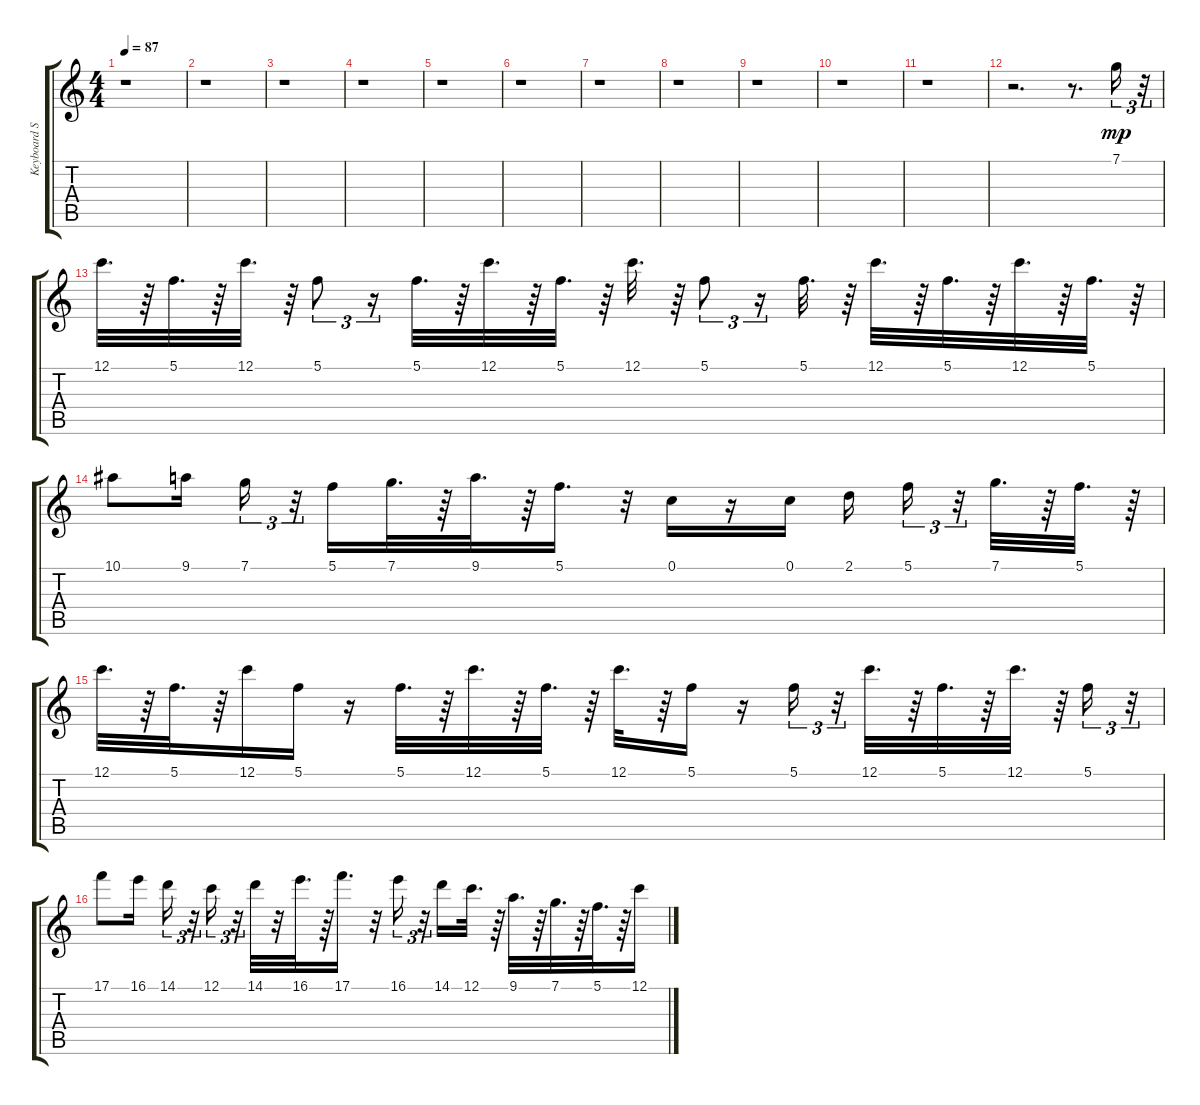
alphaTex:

\track ("Keyboard Solo" "Keyboard S") {instrument lead1square}
\staff {score tabs}
\tuning (C5 C5 C5 C5 C5 C5) {hide}
\ts (4 4)
\tempo 87
\clef g2
\ks c
r.1{dy mp} |
r.1 |
r.1 |
r.1 |
r.1 |
r.1 |
r.1 |
r.1 |
r.1 |
r.1 |
r.1 |
r.2{d} r.8{d} 7.1.16{tu (3 2)} r.32{tu (3 2)} |
12.1.32{d} r.64 5.1.32{d} r.64 12.1.32{d} r.64 5.1.8{tu (3 2)} r.16{tu (3 2)} 5.1.32{d} r.64 12.1.32{d} r.64 5.1.32{d} r.64 12.1.32{d} r.64 5.1.8{tu (3 2)} r.16{tu (3 2)} 5.1.32{d} r.64 12.1.32{d} r.64 5.1.32{d} r.64 12.1.32{d} r.64 5.1.32{d} r.64 |
10.1.8 9.1.16 7.1.16{tu (3 2)} r.32{tu (3 2)} 5.1.16 7.1.32{d} r.64 9.1.32{d} r.64 5.1.16{d} r.32 0.1.16 r.16 0.1.16 2.1.16 5.1.16{tu (3 2)} r.32{tu (3 2)} 7.1.32{d} r.64 5.1.32{d} r.64 |
12.1.32{d} r.64 5.1.32{d} r.64 12.1.16 5.1.16 r.16 5.1.32{d} r.64 12.1.32{d} r.64 5.1.32{d} r.64 12.1.32{d} r.64 5.1.16 r.16 5.1.16{tu (3 2)} r.32{tu (3 2)} 12.1.32{d} r.64 5.1.32{d} r.64 12.1.32{d} r.64 5.1.16{tu (3 2)} r.32{tu (3 2)} |
17.1.8 16.1.16 14.1.16{tu (3 2)} r.32{tu (3 2)} 12.1.16{tu (3 2)} r.32{tu (3 2)} 14.1.32 r.32 16.1.32{d} r.64 17.1.16{d} r.32 16.1.16{tu (3 2)} r.32{tu (3 2)} 14.1.16 12.1.32{d} r.64 9.1.32{d} r.64 7.1.32{d} r.64 5.1.32{d} r.64 12.1.16
